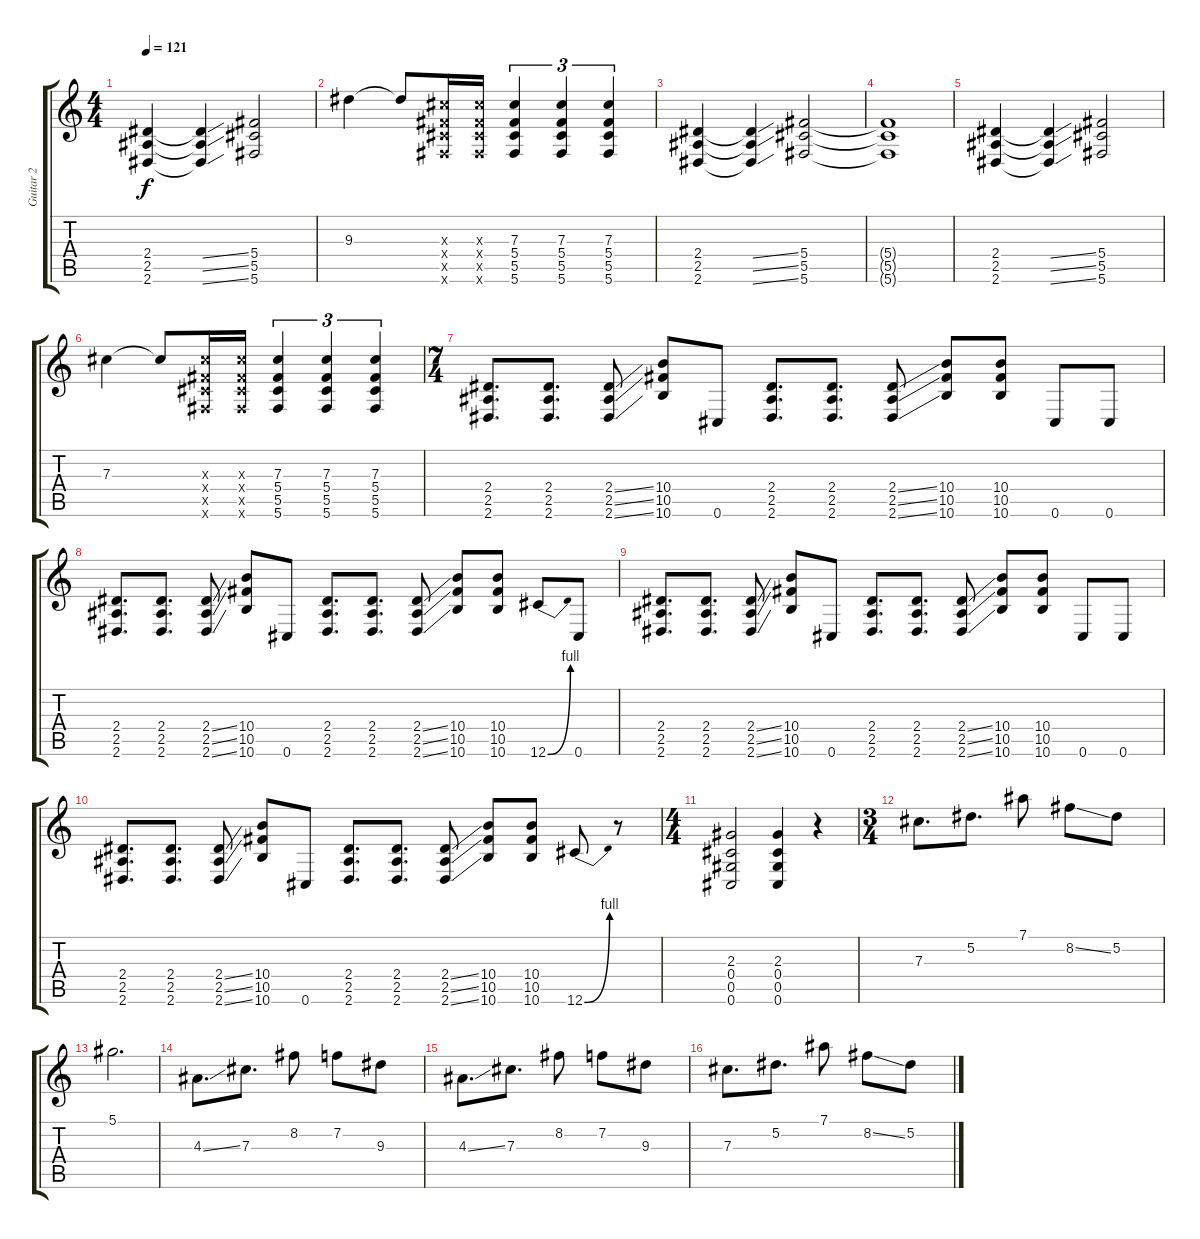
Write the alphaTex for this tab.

\track ("Guitar 2" "Guitar 2") {instrument distortionguitar}
\staff {score tabs}
\tuning (Eb4 Bb3 Gb3 Db3 Ab2 Db2) {hide}
\ts (4 4)
\tempo 121
\clef g2
\ks c
(2.4 2.5 2.6).4{dy f} (2.4{ss t} 2.5{ss t} 2.6{ss t}).4 (5.4 5.5 5.6).2 |
9.3.4 9.3{t}.8 (7.3{x} 5.4{x} 5.5{x} 5.6{x}).16 (7.3{x} 5.4{x} 5.5{x} 5.6{x}).16 (7.3 5.4 5.5 5.6).4{tu (3 2)} (7.3 5.4 5.5 5.6).4{tu (3 2)} (7.3 5.4 5.5 5.6).4{tu (3 2)} |
(2.4 2.5 2.6).4 (2.4{ss t} 2.5{ss t} 2.6{ss t}).4 (5.4 5.5 5.6).2 |
(5.4{t} 5.5{t} 5.6{t}).1 |
(2.4 2.5 2.6).4 (2.4{ss t} 2.5{ss t} 2.6{ss t}).4 (5.4 5.5 5.6).2 |
7.3.4 7.3{t}.8 (7.3{x} 5.4{x} 5.5{x} 5.6{x}).16 (7.3{x} 5.4{x} 5.5{x} 5.6{x}).16 (7.3 5.4 5.5 5.6).4{tu (3 2)} (7.3 5.4 5.5 5.6).4{tu (3 2)} (7.3 5.4 5.5 5.6).4{tu (3 2)} |
\ts (7 4)
(2.4 2.5 2.6).8{d} (2.4 2.5 2.6).8{d} (2.4{ss} 2.5{ss} 2.6{ss}).8 (10.4 10.5 10.6).8 0.6.8 (2.4 2.5 2.6).8{d} (2.4 2.5 2.6).8{d} (2.4{ss} 2.5{ss} 2.6{ss}).8 (10.4 10.5 10.6).8 (10.4 10.5 10.6).8 0.6.8 0.6.8 |
(2.4 2.5 2.6).8{d} (2.4 2.5 2.6).8{d} (2.4{ss} 2.5{ss} 2.6{ss}).8 (10.4 10.5 10.6).8 0.6.8 (2.4 2.5 2.6).8{d} (2.4 2.5 2.6).8{d} (2.4{ss} 2.5{ss} 2.6{ss}).8 (10.4 10.5 10.6).8 (10.4 10.5 10.6).8 12.6{be (bend 0 0 60 4)}.8 0.6.8 |
(2.4 2.5 2.6).8{d} (2.4 2.5 2.6).8{d} (2.4{ss} 2.5{ss} 2.6{ss}).8 (10.4 10.5 10.6).8 0.6.8 (2.4 2.5 2.6).8{d} (2.4 2.5 2.6).8{d} (2.4{ss} 2.5{ss} 2.6{ss}).8 (10.4 10.5 10.6).8 (10.4 10.5 10.6).8 0.6.8 0.6.8 |
(2.4 2.5 2.6).8{d} (2.4 2.5 2.6).8{d} (2.4{ss} 2.5{ss} 2.6{ss}).8 (10.4 10.5 10.6).8 0.6.8 (2.4 2.5 2.6).8{d} (2.4 2.5 2.6).8{d} (2.4{ss} 2.5{ss} 2.6{ss}).8 (10.4 10.5 10.6).8 (10.4 10.5 10.6).8 12.6{be (bend 0 0 60 4)}.8 r.8 |
\ts (4 4)
(2.3 0.4 0.5 0.6).2 (2.3 0.4 0.5 0.6).4 r.4 |
\ts (3 4)
7.3.8{d} 5.2.8{d} 7.1.8 8.2{ss}.8 5.2.8 |
5.1.2{d} |
4.3{ss}.8{d} 7.3.8{d} 8.2.8 7.2.8 9.3.8 |
4.3{ss}.8{d} 7.3.8{d} 8.2.8 7.2.8 9.3.8 |
7.3.8{d} 5.2.8{d} 7.1.8 8.2{ss}.8 5.2.8
